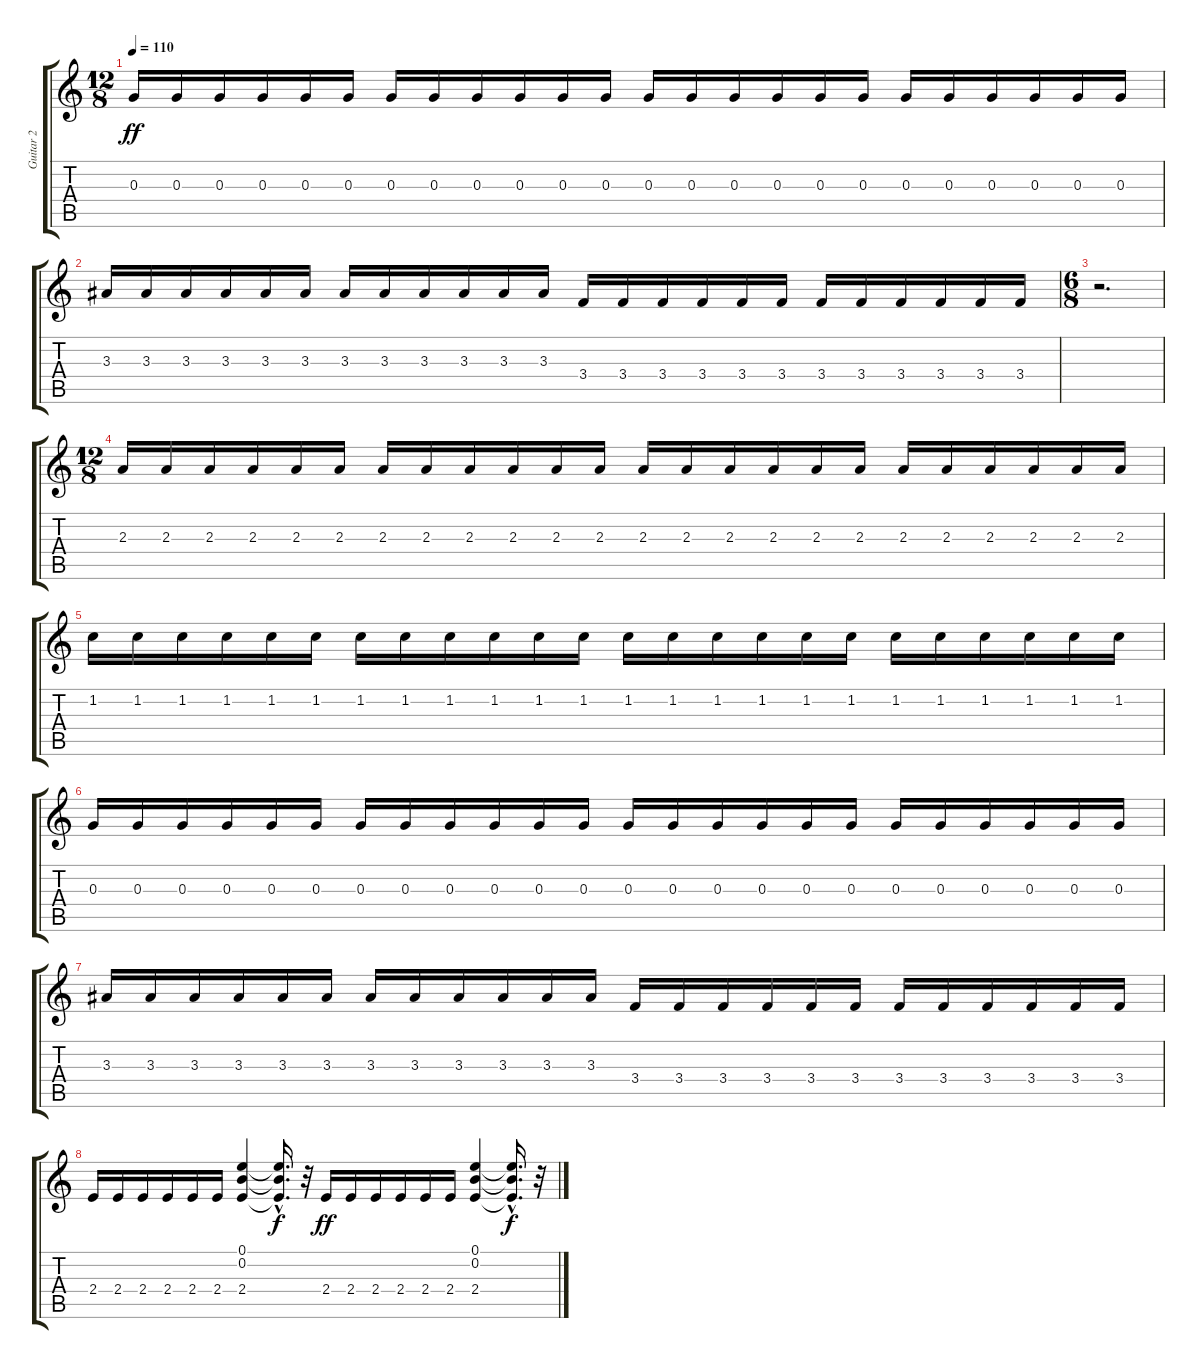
\track ("Guitar 2" "Guitar 2") {instrument distortionguitar}
\staff {score tabs}
\tuning (E4 B3 G3 D3 A2 E2) {hide}
\ts (12 8)
\tempo 110
\clef g2
\ks c
0.3.16{dy ff} 0.3.16 0.3.16 0.3.16 0.3.16 0.3.16 0.3.16 0.3.16 0.3.16 0.3.16 0.3.16 0.3.16 0.3.16 0.3.16 0.3.16 0.3.16 0.3.16 0.3.16 0.3.16 0.3.16 0.3.16 0.3.16 0.3.16 0.3.16 |
3.3.16 3.3.16 3.3.16 3.3.16 3.3.16 3.3.16 3.3.16 3.3.16 3.3.16 3.3.16 3.3.16 3.3.16 3.4.16 3.4.16 3.4.16 3.4.16 3.4.16 3.4.16 3.4.16 3.4.16 3.4.16 3.4.16 3.4.16 3.4.16 |
\ts (6 8)
r.2{d} |
\ts (12 8)
2.3.16 2.3.16 2.3.16 2.3.16 2.3.16 2.3.16 2.3.16 2.3.16 2.3.16 2.3.16 2.3.16 2.3.16 2.3.16 2.3.16 2.3.16 2.3.16 2.3.16 2.3.16 2.3.16 2.3.16 2.3.16 2.3.16 2.3.16 2.3.16 |
1.2.16 1.2.16 1.2.16 1.2.16 1.2.16 1.2.16 1.2.16 1.2.16 1.2.16 1.2.16 1.2.16 1.2.16 1.2.16 1.2.16 1.2.16 1.2.16 1.2.16 1.2.16 1.2.16 1.2.16 1.2.16 1.2.16 1.2.16 1.2.16 |
0.3.16 0.3.16 0.3.16 0.3.16 0.3.16 0.3.16 0.3.16 0.3.16 0.3.16 0.3.16 0.3.16 0.3.16 0.3.16 0.3.16 0.3.16 0.3.16 0.3.16 0.3.16 0.3.16 0.3.16 0.3.16 0.3.16 0.3.16 0.3.16 |
3.3.16 3.3.16 3.3.16 3.3.16 3.3.16 3.3.16 3.3.16 3.3.16 3.3.16 3.3.16 3.3.16 3.3.16 3.4.16 3.4.16 3.4.16 3.4.16 3.4.16 3.4.16 3.4.16 3.4.16 3.4.16 3.4.16 3.4.16 3.4.16 |
2.4.16 2.4.16 2.4.16 2.4.16 2.4.16 2.4.16 (0.1 0.2 2.4).4 (0.1{hac t} 0.2{hac t} 2.4{hac t}).16{d dy f} r.32 2.4.16{dy ff} 2.4.16 2.4.16 2.4.16 2.4.16 2.4.16 (0.1 0.2 2.4).4 (0.1{hac t} 0.2{hac t} 2.4{hac t}).16{d dy f} r.32
